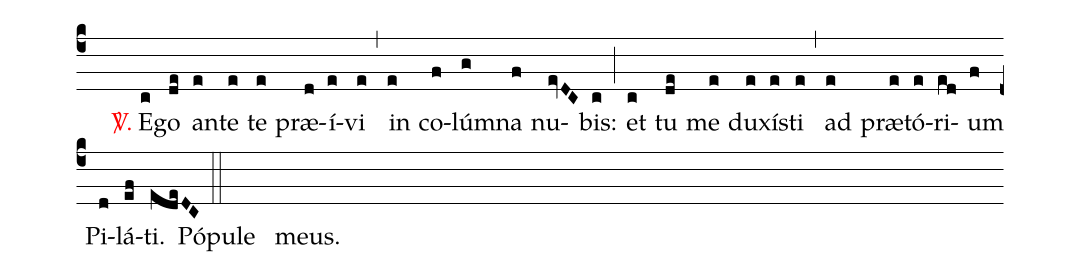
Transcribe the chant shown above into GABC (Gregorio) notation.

%%
(c4) () <v>\red{\Vbar.}</v>() E(c)go(de) an(e)te(e) te(e) præ(d)í(e)vi(e) (,) in(e) co(f)lú(g)mna(f) nu(evDC)bis:(c) (;) et(c) tu(de) me(e) du(e)xí(e)sti(e) (,) ad(e) præ(e)tó(e)ri(ed)um(f) Pi(d)lá(ef)ti.(edeDC) (::) Pópule() meus.() ()
